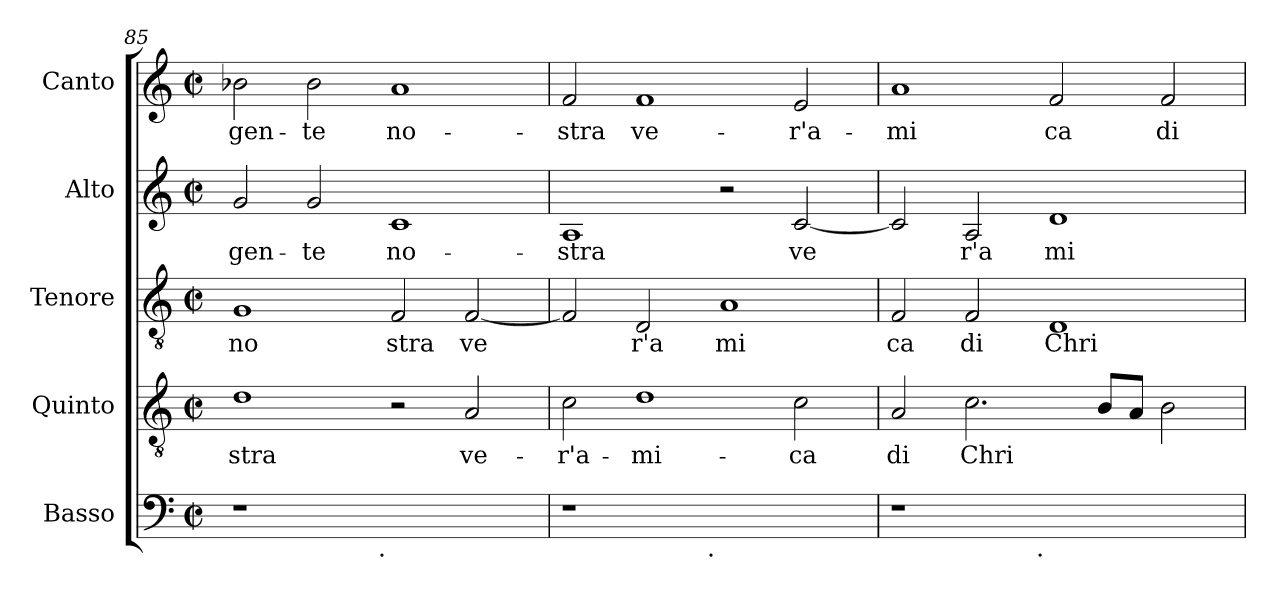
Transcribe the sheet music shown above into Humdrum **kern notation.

**kern	**kern	**text	**kern	**text	**kern	**text	**kern	**text
*part5	*part4	*part4	*part3	*part3	*part2	*part2	*part1	*part1
*staff5	*staff4	*staff4	*staff3	*staff3	*staff2	*staff2	*staff1	*staff1
*I"Basso	*I"Quinto	*	*I"Tenore	*	*I"Alto	*	*I"Canto	*
*clefF4	*clefGv2	*	*clefGv2	*	*clefG2	*	*clefG2	*
*k[]	*k[]	*	*k[]	*	*k[]	*	*k[]	*
*C:	*C:	*	*C:	*	*C:	*	*C:	*
*M2/2	*M2/2	*	*M2/2	*	*M2/2	*	*M2/2	*
*met(c|)	*met(c|)	*	*met(c|)	*	*met(c|)	*	*met(c|)	*
=85	=85	=85	=85	=85	=85	=85	=85	=85
!	!	!LO:LY:b:cj	!	!LO:LY:b:cj	!	!LO:LY:b:cj	!	!LO:LY:b:cj
*^	*	*	*	*	*	*	*	*
1r	2ryy	1d	-stra	1G	no	2g/	gen-	2b-X\	gen-
!	!	!	!	!	!	!	!LO:LY:b:cj	!	!LO:LY:b:cj
.	4...ryy	.	.	.	.	2g/	-te	2b-\	-te
!	!LO:TX:b:t=.	!	!	!	!	!	!	!	!
.	1ryy	.	.	.	.	.	.	.	.
!	!	!	!	!	!LO:LY:b:cj	!	!LO:LY:b:cj	!	!LO:LY:b:cj
1ryy	.	2r	.	2F/	stra	1c	no-	1a	no-
!	!	!	!LO:LY:b:cj	!	!LO:LY:b:cj	!	!	!	!
.	.	2A/	ve-	[<2F/	ve	.	.	.	.
.	32ryy	.	.	.	.	.	.	.	.
=86	=86	=86	=86	=86	=86	=86	=86	=86	=86
!	!	!	!LO:LY:b:cj	!	!LO:LY:b:cj	!	!LO:LY:b:cj	!	!LO:LY:b:cj
1r	2ryy	2c\	-r'a-	2F/]	.	1A	-stra	2f/	-stra
!	!	!	!LO:LY:b:cj	!	!LO:LY:b:cj	!	!	!	!LO:LY:b:cj
.	4...ryy	1d	-mi-	2D/	r'a	.	.	1f	ve-
!	!LO:TX:b:t=.	!	!	!	!	!	!	!	!
.	1ryy	.	.	.	.	.	.	.	.
!	!	!	!	!	!LO:LY:b:cj	!	!	!	!
1ryy	.	.	.	1A	mi	2r	.	.	.
!	!	!	!LO:LY:b:cj	!	!	!	!LO:LY:b:cj	!	!LO:LY:b:cj
.	.	2c\	-ca	.	.	[<2c/	ve-	2e/	-r'a-
.	32ryy	.	.	.	.	.	.	.	.
!!LO:PB:g=z
=87	=87	=87	=87	=87	=87	=87	=87	=87	=87
!	!	!	!LO:LY:b:cj	!	!LO:LY:b:cj	!	!LO:LY:b:cj	!	!LO:LY:b:cj
1r	2ryy	2A/	di	2F/	ca	2c/]	--	1a	-mi
!	!	!	!LO:LY:b:cj	!	!LO:LY:b:cj	!	!LO:LY:b:cj	!	!
.	4...ryy	2.c\	Chri-	2F/	di	2A/	-r'a	.	.
!	!LO:TX:b:t=.	!	!	!	!	!	!	!	!
.	1ryy	.	.	.	.	.	.	.	.
!	!	!	!	!	!LO:LY:b:cj	!	!LO:LY:b:cj	!	!LO:LY:b:cj
1ryy	.	.	.	1D	Chri	1d	mi	2f/	ca
!	!	!	!LO:LY:b:cj	!	!	!	!	!	!
.	.	8B/L	--	.	.	.	.	.	.
!	!	!	!LO:LY:b:cj	!	!	!	!	!	!
.	.	8A/J	--	.	.	.	.	.	.
!	!	!	!LO:LY:b:cj	!	!	!	!	!	!LO:LY:b:cj
.	.	2B\	--	.	.	.	.	2f/	di
.	32ryy	.	.	.	.	.	.	.	.
*v	*v	*	*	*	*	*	*	*	*
=	=	=	=	=	=	=	=	=
*-	*-	*-	*-	*-	*-	*-	*-	*-
